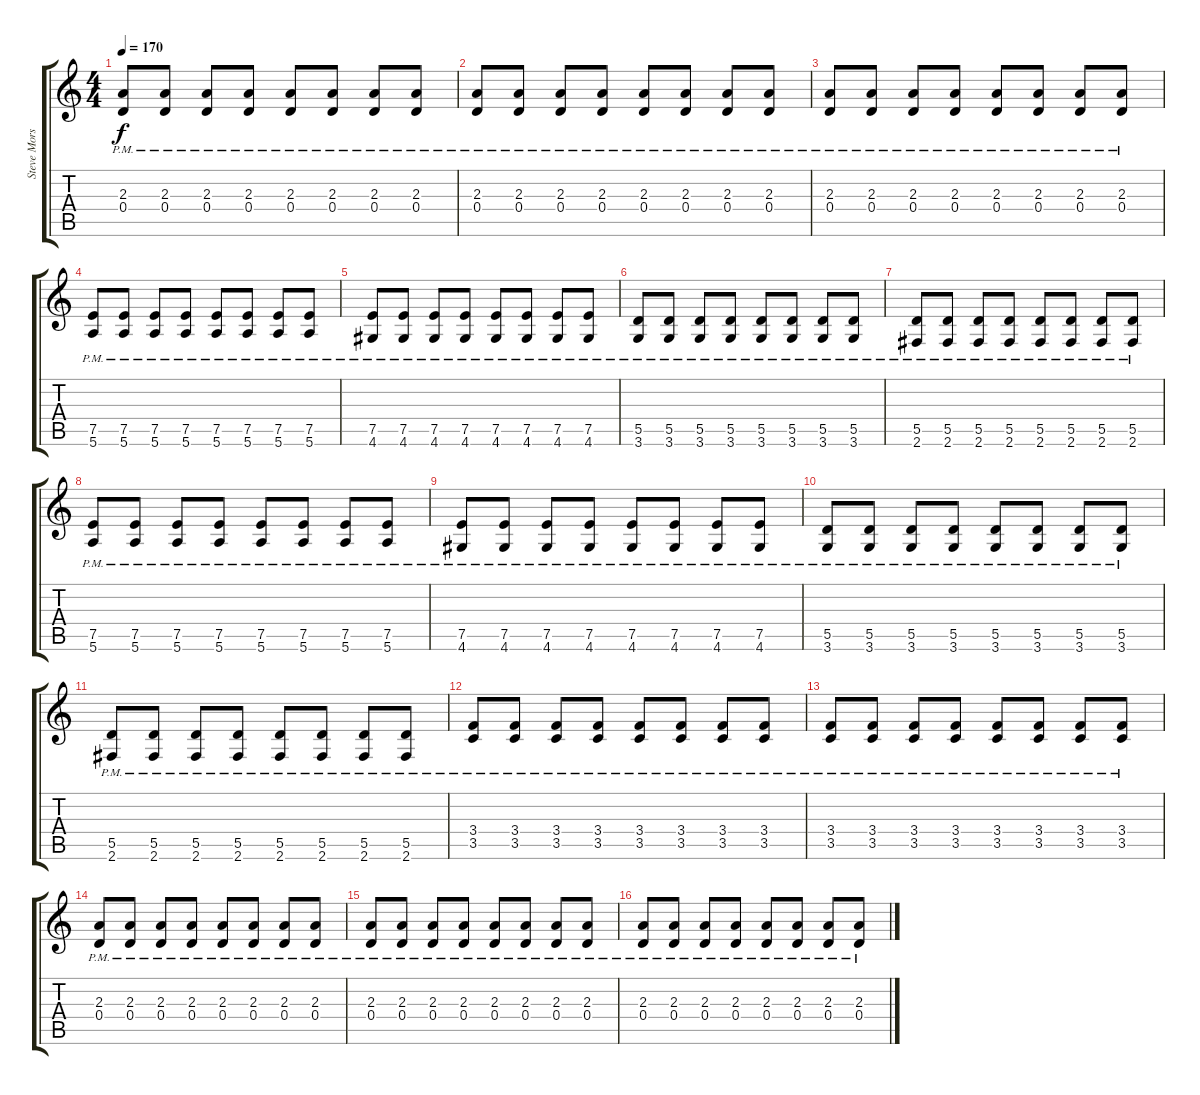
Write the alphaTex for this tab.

\track ("Steve Morse" "Steve Mors") {instrument overdrivenguitar}
\staff {score tabs}
\tuning (E4 B3 G3 D3 A2 E2) {hide}
\ts (4 4)
\tempo 170
\clef g2
\ks c
(2.3{pm} 0.4{pm}).8{dy f} (2.3{pm} 0.4{pm}).8 (2.3{pm} 0.4{pm}).8 (2.3{pm} 0.4{pm}).8 (2.3{pm} 0.4{pm}).8 (2.3{pm} 0.4{pm}).8 (2.3{pm} 0.4{pm}).8 (2.3{pm} 0.4{pm}).8 |
(2.3{pm} 0.4{pm}).8 (2.3{pm} 0.4{pm}).8 (2.3{pm} 0.4{pm}).8 (2.3{pm} 0.4{pm}).8 (2.3{pm} 0.4{pm}).8 (2.3{pm} 0.4{pm}).8 (2.3{pm} 0.4{pm}).8 (2.3{pm} 0.4{pm}).8 |
(2.3{pm} 0.4{pm}).8 (2.3{pm} 0.4{pm}).8 (2.3{pm} 0.4{pm}).8 (2.3{pm} 0.4{pm}).8 (2.3{pm} 0.4{pm}).8 (2.3{pm} 0.4{pm}).8 (2.3{pm} 0.4{pm}).8 (2.3{pm} 0.4{pm}).8 |
(7.5{pm} 5.6{pm}).8 (7.5{pm} 5.6{pm}).8 (7.5{pm} 5.6{pm}).8 (7.5{pm} 5.6{pm}).8 (7.5{pm} 5.6{pm}).8 (7.5{pm} 5.6{pm}).8 (7.5{pm} 5.6{pm}).8 (7.5{pm} 5.6{pm}).8 |
(7.5{pm} 4.6{pm}).8 (7.5{pm} 4.6{pm}).8 (7.5{pm} 4.6{pm}).8 (7.5{pm} 4.6{pm}).8 (7.5{pm} 4.6{pm}).8 (7.5{pm} 4.6{pm}).8 (7.5{pm} 4.6{pm}).8 (7.5{pm} 4.6{pm}).8 |
(5.5{pm} 3.6{pm}).8 (5.5{pm} 3.6{pm}).8 (5.5{pm} 3.6{pm}).8 (5.5{pm} 3.6{pm}).8 (5.5{pm} 3.6{pm}).8 (5.5{pm} 3.6{pm}).8 (5.5{pm} 3.6{pm}).8 (5.5{pm} 3.6{pm}).8 |
(5.5{pm} 2.6{pm}).8 (5.5{pm} 2.6{pm}).8 (5.5{pm} 2.6{pm}).8 (5.5{pm} 2.6{pm}).8 (5.5{pm} 2.6{pm}).8 (5.5{pm} 2.6{pm}).8 (5.5{pm} 2.6{pm}).8 (5.5{pm} 2.6{pm}).8 |
(7.5{pm} 5.6{pm}).8 (7.5{pm} 5.6{pm}).8 (7.5{pm} 5.6{pm}).8 (7.5{pm} 5.6{pm}).8 (7.5{pm} 5.6{pm}).8 (7.5{pm} 5.6{pm}).8 (7.5{pm} 5.6{pm}).8 (7.5{pm} 5.6{pm}).8 |
(7.5{pm} 4.6{pm}).8 (7.5{pm} 4.6{pm}).8 (7.5{pm} 4.6{pm}).8 (7.5{pm} 4.6{pm}).8 (7.5{pm} 4.6{pm}).8 (7.5{pm} 4.6{pm}).8 (7.5{pm} 4.6{pm}).8 (7.5{pm} 4.6{pm}).8 |
(5.5{pm} 3.6{pm}).8 (5.5{pm} 3.6{pm}).8 (5.5{pm} 3.6{pm}).8 (5.5{pm} 3.6{pm}).8 (5.5{pm} 3.6{pm}).8 (5.5{pm} 3.6{pm}).8 (5.5{pm} 3.6{pm}).8 (5.5{pm} 3.6{pm}).8 |
(5.5{pm} 2.6{pm}).8 (5.5{pm} 2.6{pm}).8 (5.5{pm} 2.6{pm}).8 (5.5{pm} 2.6{pm}).8 (5.5{pm} 2.6{pm}).8 (5.5{pm} 2.6{pm}).8 (5.5{pm} 2.6{pm}).8 (5.5{pm} 2.6{pm}).8 |
(3.4{pm} 3.5{pm}).8 (3.4{pm} 3.5{pm}).8 (3.4{pm} 3.5{pm}).8 (3.4{pm} 3.5{pm}).8 (3.4{pm} 3.5{pm}).8 (3.4{pm} 3.5{pm}).8 (3.4{pm} 3.5{pm}).8 (3.4{pm} 3.5{pm}).8 |
(3.4{pm} 3.5{pm}).8 (3.4{pm} 3.5{pm}).8 (3.4{pm} 3.5{pm}).8 (3.4{pm} 3.5{pm}).8 (3.4{pm} 3.5{pm}).8 (3.4{pm} 3.5{pm}).8 (3.4{pm} 3.5{pm}).8 (3.4{pm} 3.5{pm}).8 |
(2.3{pm} 0.4{pm}).8 (2.3{pm} 0.4{pm}).8 (2.3{pm} 0.4{pm}).8 (2.3{pm} 0.4{pm}).8 (2.3{pm} 0.4{pm}).8 (2.3{pm} 0.4{pm}).8 (2.3{pm} 0.4{pm}).8 (2.3{pm} 0.4{pm}).8 |
(2.3{pm} 0.4{pm}).8 (2.3{pm} 0.4{pm}).8 (2.3{pm} 0.4{pm}).8 (2.3{pm} 0.4{pm}).8 (2.3{pm} 0.4{pm}).8 (2.3{pm} 0.4{pm}).8 (2.3{pm} 0.4{pm}).8 (2.3{pm} 0.4{pm}).8 |
(2.3{pm} 0.4{pm}).8 (2.3{pm} 0.4{pm}).8 (2.3{pm} 0.4{pm}).8 (2.3{pm} 0.4{pm}).8 (2.3{pm} 0.4{pm}).8 (2.3{pm} 0.4{pm}).8 (2.3{pm} 0.4{pm}).8 (2.3{pm} 0.4{pm}).8
